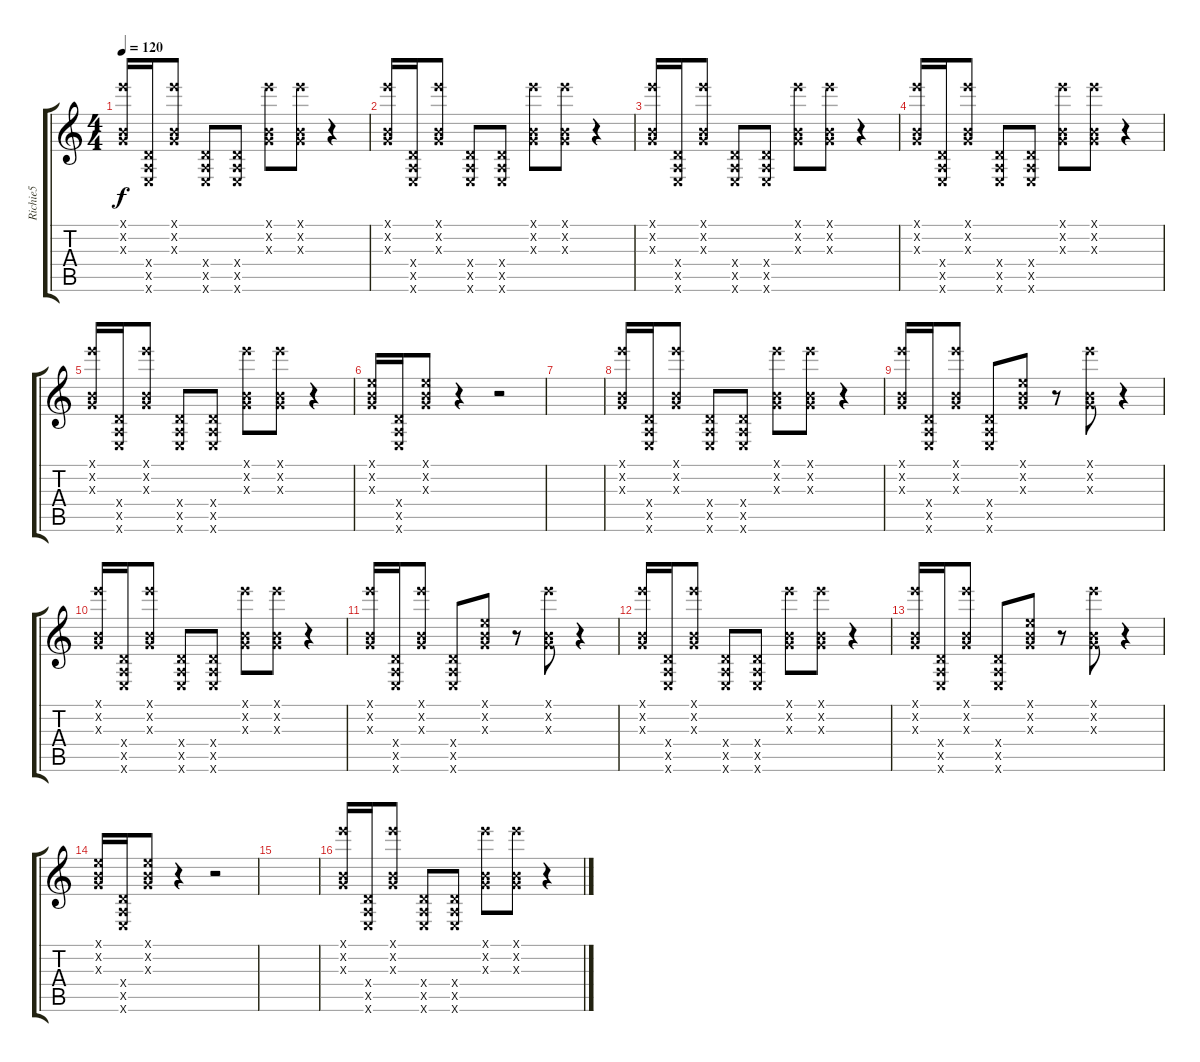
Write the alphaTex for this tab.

\track ("Richie5" "Richie5") {instrument electricguitarmuted}
\staff {score tabs}
\tuning (E4 B3 G3 D3 A2 E2) {hide}
\ts (4 4)
\tempo 120
\clef g2
\ks c
(12.1{x} 0.2{x} 0.3{x}).16{dy f} (0.4{x} 0.5{x} 0.6{x}).16 (12.1{x} 0.2{x} 0.3{x}).8 (0.4{x} 0.5{x} 0.6{x}).8 (0.4{x} 0.5{x} 0.6{x}).8 (12.1{x} 0.2{x} 0.3{x}).8 (12.1{x} 0.2{x} 0.3{x}).8 r.4 |
(12.1{x} 0.2{x} 0.3{x}).16 (0.4{x} 0.5{x} 0.6{x}).16 (12.1{x} 0.2{x} 0.3{x}).8 (0.4{x} 0.5{x} 0.6{x}).8 (0.4{x} 0.5{x} 0.6{x}).8 (12.1{x} 0.2{x} 0.3{x}).8 (12.1{x} 0.2{x} 0.3{x}).8 r.4 |
(12.1{x} 0.2{x} 0.3{x}).16 (0.4{x} 0.5{x} 0.6{x}).16 (12.1{x} 0.2{x} 0.3{x}).8 (0.4{x} 0.5{x} 0.6{x}).8 (0.4{x} 0.5{x} 0.6{x}).8 (12.1{x} 0.2{x} 0.3{x}).8 (12.1{x} 0.2{x} 0.3{x}).8 r.4 |
(12.1{x} 0.2{x} 0.3{x}).16 (0.4{x} 0.5{x} 0.6{x}).16 (12.1{x} 0.2{x} 0.3{x}).8 (0.4{x} 0.5{x} 0.6{x}).8 (0.4{x} 0.5{x} 0.6{x}).8 (12.1{x} 0.2{x} 0.3{x}).8 (12.1{x} 0.2{x} 0.3{x}).8 r.4 |
(12.1{x} 0.2{x} 0.3{x}).16 (0.4{x} 0.5{x} 0.6{x}).16 (12.1{x} 0.2{x} 0.3{x}).8 (0.4{x} 0.5{x} 0.6{x}).8 (0.4{x} 0.5{x} 0.6{x}).8 (12.1{x} 0.2{x} 0.3{x}).8 (12.1{x} 0.2{x} 0.3{x}).8 r.4 |
(0.1{x} 0.2{x} 0.3{x}).16 (0.4{x} 0.5{x} 0.6{x}).16 (0.1{x} 0.2{x} 0.3{x}).8 r.4 r.2 |
|
(12.1{x} 0.2{x} 0.3{x}).16 (0.4{x} 0.5{x} 0.6{x}).16 (12.1{x} 0.2{x} 0.3{x}).8 (0.4{x} 0.5{x} 0.6{x}).8 (0.4{x} 0.5{x} 0.6{x}).8 (12.1{x} 0.2{x} 0.3{x}).8 (12.1{x} 0.2{x} 0.3{x}).8 r.4 |
(12.1{x} 0.2{x} 0.3{x}).16 (0.4{x} 0.5{x} 0.6{x}).16 (12.1{x} 0.2{x} 0.3{x}).8 (0.4{x} 0.5{x} 0.6{x}).8 (0.1{x} 0.2{x} 0.3{x}).8 r.8 (12.1{x} 0.2{x} 0.3{x}).8 r.4 |
(12.1{x} 0.2{x} 0.3{x}).16 (0.4{x} 0.5{x} 0.6{x}).16 (12.1{x} 0.2{x} 0.3{x}).8 (0.4{x} 0.5{x} 0.6{x}).8 (0.4{x} 0.5{x} 0.6{x}).8 (12.1{x} 0.2{x} 0.3{x}).8 (12.1{x} 0.2{x} 0.3{x}).8 r.4 |
(12.1{x} 0.2{x} 0.3{x}).16 (0.4{x} 0.5{x} 0.6{x}).16 (12.1{x} 0.2{x} 0.3{x}).8 (0.4{x} 0.5{x} 0.6{x}).8 (0.1{x} 0.2{x} 0.3{x}).8 r.8 (12.1{x} 0.2{x} 0.3{x}).8 r.4 |
(12.1{x} 0.2{x} 0.3{x}).16 (0.4{x} 0.5{x} 0.6{x}).16 (12.1{x} 0.2{x} 0.3{x}).8 (0.4{x} 0.5{x} 0.6{x}).8 (0.4{x} 0.5{x} 0.6{x}).8 (12.1{x} 0.2{x} 0.3{x}).8 (12.1{x} 0.2{x} 0.3{x}).8 r.4 |
(12.1{x} 0.2{x} 0.3{x}).16 (0.4{x} 0.5{x} 0.6{x}).16 (12.1{x} 0.2{x} 0.3{x}).8 (0.4{x} 0.5{x} 0.6{x}).8 (0.1{x} 0.2{x} 0.3{x}).8 r.8 (12.1{x} 0.2{x} 0.3{x}).8 r.4 |
(0.1{x} 0.2{x} 0.3{x}).16 (0.4{x} 0.5{x} 0.6{x}).16 (0.1{x} 0.2{x} 0.3{x}).8 r.4 r.2 |
|
(12.1{x} 0.2{x} 0.3{x}).16 (0.4{x} 0.5{x} 0.6{x}).16 (12.1{x} 0.2{x} 0.3{x}).8 (0.4{x} 0.5{x} 0.6{x}).8 (0.4{x} 0.5{x} 0.6{x}).8 (12.1{x} 0.2{x} 0.3{x}).8 (12.1{x} 0.2{x} 0.3{x}).8 r.4
